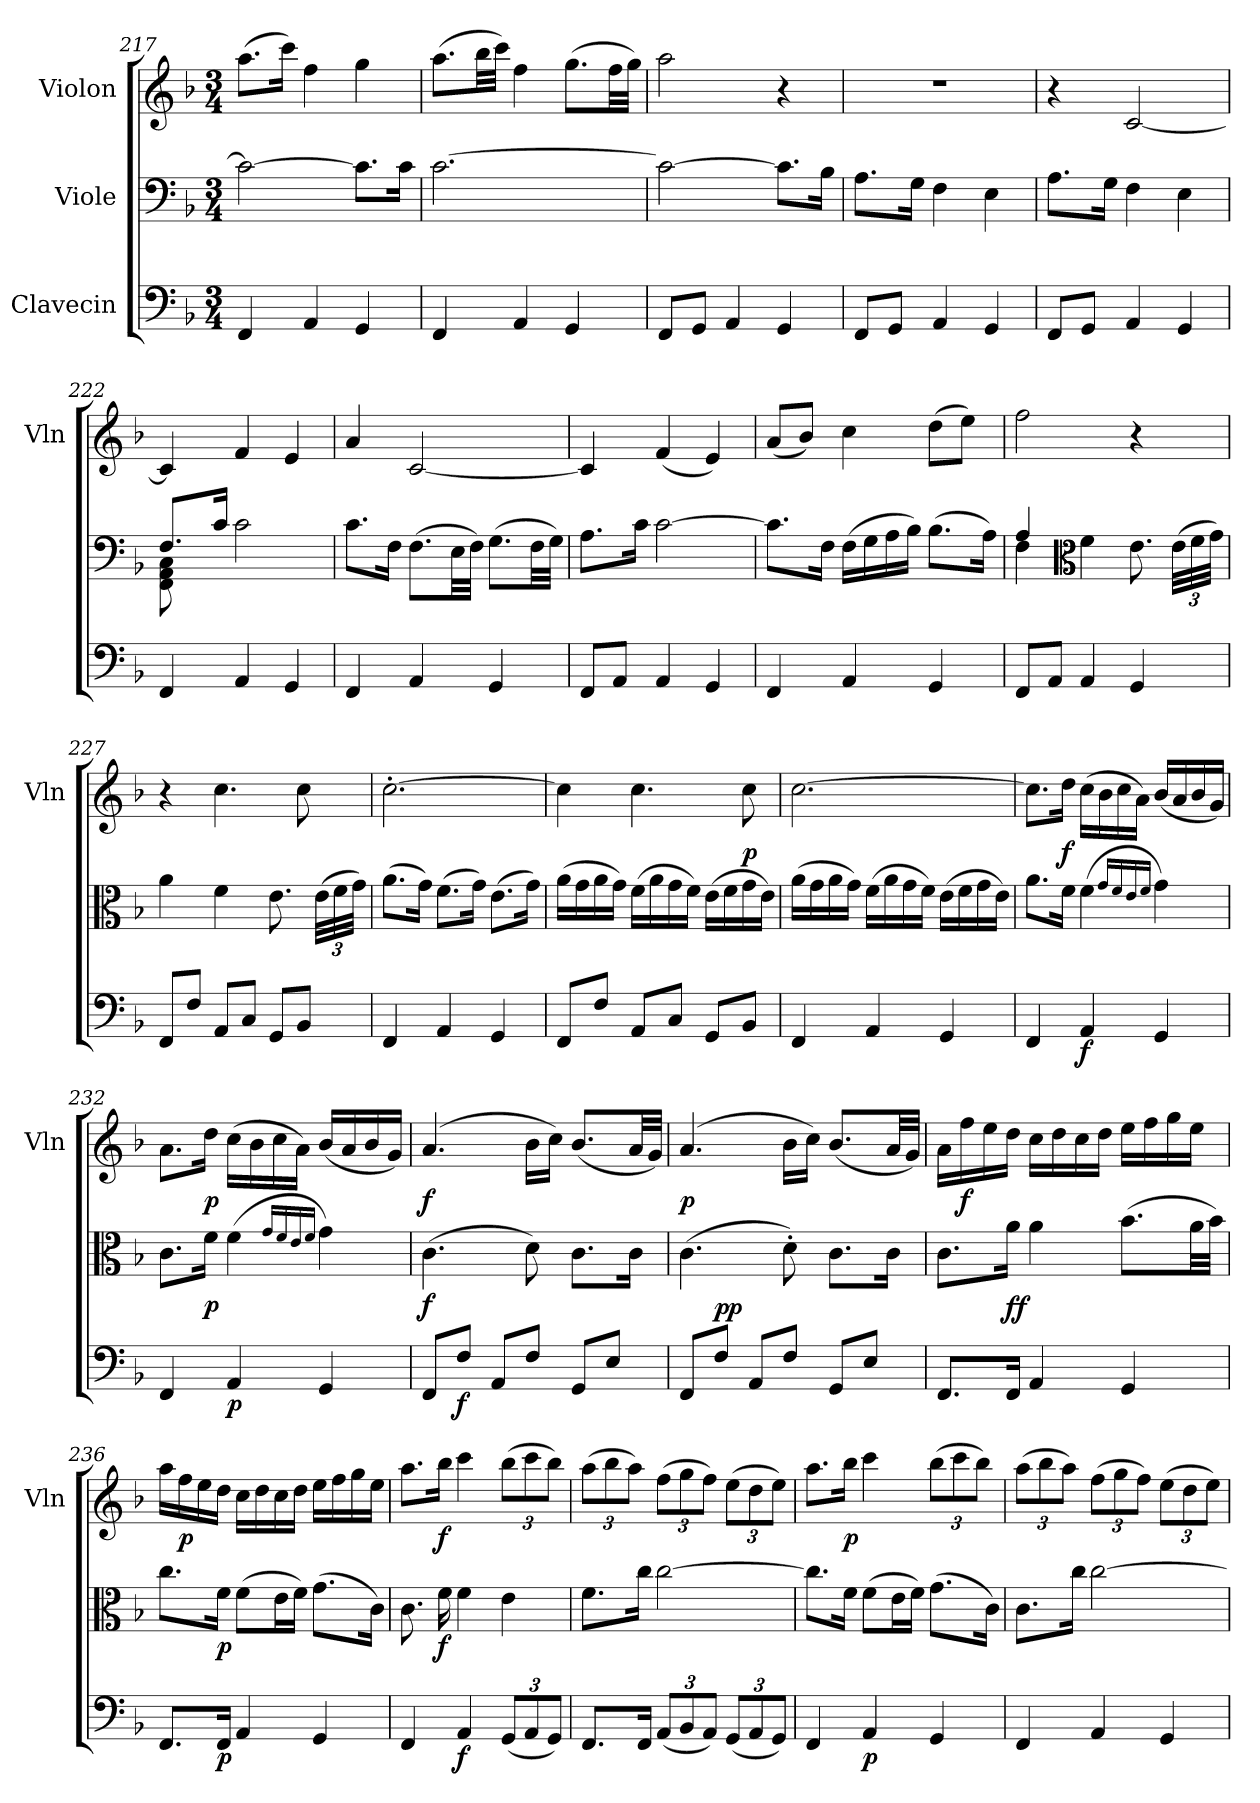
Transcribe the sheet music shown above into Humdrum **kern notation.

**kern	**dynam	**kern	**dynam	**kern	**dynam
*part3	*part3	*part2	*part2	*part1	*part1
*staff3	*staff3	*staff2	*staff2	*staff1	*staff1
*I"Clavecin	*	*I"Viole	*	*I"Violon	*
*	*	*	*	*I'Vln	*
*clefF4	*	*clefF4	*	*clefG2	*
*k[b-]	*	*k[b-]	*	*k[b-]	*
*M3/4	*	*M3/4	*	*M3/4	*
=217	=217	=217	=217	=217	=217
4FF/	.	2c\_	.	(>8.aa\L	.
.	.	.	.	16ccc\Jk)	.
4AA/	.	.	.	4ff\	.
4GG/	.	8.c\L]	.	4gg\	.
.	.	16c\Jk	.	.	.
=218	=218	=218	=218	=218	=218
4FF/	.	[2.c\	.	(>8.aa\L	.
.	.	.	.	32bb-\LL	.
.	.	.	.	32ccc\JJJ)	.
4AA/	.	.	.	4ff\	.
4GG/	.	.	.	(>8.gg\L	.
.	.	.	.	32ff\LL	.
.	.	.	.	32gg\JJJ)	.
=219	=219	=219	=219	=219	=219
8FF/L	.	2c\_	.	2aa\	.
8GG/J	.	.	.	.	.
4AA/	.	.	.	.	.
4GG/	.	8.c\L]	.	4r	.
.	.	16B-\Jk	.	.	.
=220	=220	=220	=220	=220	=220
8FF/L	.	8.A\L	.	2.r	.
8GG/J	.	.	.	.	.
.	.	16G\Jk	.	.	.
4AA/	.	4F\	.	.	.
4GG/	.	4E\	.	.	.
=221	=221	=221	=221	=221	=221
8FF/L	.	8.A\L	.	4r	.
8GG/J	.	.	.	.	.
.	.	16G\Jk	.	.	.
4AA/	.	4F\	.	[2c/	.
4GG/	.	4E\	.	.	.
!!LO:LB:g=z
=222	=222	=222	=222	=222	=222
*	*	*^	*	*	*
4FF/	.	8.F/L	8FF\ 8AA\ 8C\	.	4c/]	.
.	.	.	8ryy	.	.	.
.	.	16c/Jk	.	.	.	.
4AA/	.	2rAAAyy	2c\	.	4f/	.
4GG/	.	.	.	.	4e/	.
*	*	*v	*v	*	*	*
=223	=223	=223	=223	=223	=223
4FF/	.	8.c\L	.	4a/	.
.	.	16F\Jk	.	.	.
4AA/	.	(>8.F\L	.	[2c/	.
.	.	32E\LL	.	.	.
.	.	32F\JJJ)	.	.	.
4GG/	.	(>8.G\L	.	.	.
.	.	32F\LL	.	.	.
.	.	32G\JJJ)	.	.	.
=224	=224	=224	=224	=224	=224
8FF/L	.	8.A\L	.	4c/]	.
8AA/J	.	.	.	.	.
.	.	16c\Jk	.	.	.
4AA/	.	[2c\	.	(<4f/	.
4GG/	.	.	.	4e/)	.
=225	=225	=225	=225	=225	=225
4FF/	.	8.c\L]	.	(<8a/L	.
.	.	.	.	8b-/J)	.
.	.	16F\Jk	.	.	.
4AA/	.	(>16F\LL	.	4cc\	.
.	.	16G\	.	.	.
.	.	16A\	.	.	.
.	.	16B-\JJ)	.	.	.
4GG/	.	(>8.B-\L	.	(>8dd\L	.
.	.	.	.	8ee\J)	.
.	.	16A\Jk)	.	.	.
=226	=226	=226	=226	=226	=226
*	*	*^	*	*	*
8FF/L	.	4A/	4F\	.	2ff\	.
8AA/J	.	.	.	.	.	.
*	*	*clefC3	*	*	*	*
4AA/	.	2rGGyy	4f\	.	.	.
4GG/	.	.	8.e\	.	4r	.
*	*	*	*Xbrackettup	*	*	*
.	.	.	(>48e\LLL	.	.	.
.	.	.	48f\	.	.	.
.	.	.	48g\JJJ)	.	.	.
*	*	*v	*v	*	*	*
!!LO:LB:g=z
=227	=227	=227	=227	=227	=227
8FF/L	.	4a\	.	4r	.
8F/J	.	.	.	.	.
8AA/L	.	4f\	.	4.cc\	.
8C/J	.	.	.	.	.
8GG/L	.	8.e\	.	.	.
8BB-/J	.	.	.	8cc\	.
.	.	(>48e\LLL	.	.	.
.	.	48f\	.	.	.
.	.	48g\JJJ)	.	.	.
=228	=228	=228	=228	=228	=228
4FF/	.	(>8.a\L	.	[2.cc'\	.
.	.	16g\Jk)	.	.	.
4AA/	.	(>8.f\L	.	.	.
.	.	16g\Jk)	.	.	.
4GG/	.	(>8.e\L	.	.	.
.	.	16g\Jk)	.	.	.
=229	=229	=229	=229	=229	=229
8FF/L	.	(>16a\LL	.	4cc\]	.
.	.	16g\	.	.	.
8F/J	.	16a\	.	.	.
.	.	16g\JJ)	.	.	.
8AA/L	.	(>16f\LL	.	4.cc\	.
.	.	16a\	.	.	.
8C/J	.	16g\	.	.	.
.	.	16f\JJ)	.	.	.
8GG/L	.	(>16e\LL	.	.	.
.	.	16f\	.	.	.
!	!	!	!	!	!LO:DY:b
8BB-/J	.	16g\	.	8cc\	p
.	.	16e\JJ)	.	.	.
=230	=230	=230	=230	=230	=230
4FF/	.	(>16a\LL	.	[2.cc\	.
.	.	16g\	.	.	.
.	.	16a\	.	.	.
.	.	16g\JJ)	.	.	.
4AA/	.	(>16f\LL	.	.	.
.	.	16a\	.	.	.
.	.	16g\	.	.	.
.	.	16f\JJ)	.	.	.
4GG/	.	(>16e\LL	.	.	.
.	.	16f\	.	.	.
.	.	16g\	.	.	.
.	.	16e\JJ)	.	.	.
!!LO:LB:g=z
=231	=231	=231	=231	=231	=231
4FF/	.	8.a\L	.	8.cc\L]	.
!	!	!	!	!	!LO:DY:b
.	.	16f\Jk	.	16dd\Jk	f
!	!LO:DY:b	!	!	!	!
4AA/	f	(>4f\	.	(>16cc\LL	.
.	.	.	.	16b-\	.
.	.	.	.	16cc\	.
.	.	.	.	16a\JJ)	.
.	.	16qg/LL	.	.	.
.	.	16qf/	.	.	.
.	.	16qe/	.	.	.
.	.	16qf/JJ	.	.	.
4GG/	.	4g\)	.	(<16b-/LL	.
.	.	.	.	16a/	.
.	.	.	.	16b-/	.
.	.	.	.	16g/JJ)	.
=232	=232	=232	=232	=232	=232
4FF/	.	8.c\L	.	8.a\L	.
!	!	!	!LO:DY:b	!	!LO:DY:b
.	.	16f\Jk	p	16dd\Jk	p
!	!LO:DY:b	!	!	!	!
4AA/	p	(>4f\	.	(>16cc\LL	.
.	.	.	.	16b-\	.
.	.	.	.	16cc\	.
.	.	.	.	16a\JJ)	.
.	.	16qg/LL	.	.	.
.	.	16qf/	.	.	.
.	.	16qe/	.	.	.
.	.	16qf/JJ	.	.	.
4GG/	.	4g\)	.	(<16b-/LL	.
.	.	.	.	16a/	.
.	.	.	.	16b-/	.
.	.	.	.	16g/JJ)	.
=233	=233	=233	=233	=233	=233
!	!	!	!LO:DY:b	!	!LO:DY:b
8FF/L	.	(>4.c\	f	(>4.a/	f
!	!LO:DY:b	!	!	!	!
8F/J	f	.	.	.	.
8AA/L	.	.	.	.	.
8F/J	.	8d\)	.	16b-\LL	.
.	.	.	.	16cc\JJ)	.
8GG/L	.	8.c\L	.	(<8.b-/L	.
8E/J	.	.	.	.	.
.	.	16c\Jk	.	32a/LL	.
.	.	.	.	32g/JJJ)	.
=234	=234	=234	=234	=234	=234
!	!	!	!	!	!LO:DY:b
8FF/L	.	(>4.c\	.	(>4.a/	p
!	!LO:DY:b	!	!	!	!
!	!LO:DY:n=1:a	!	!	!	!
8F/J	p p	.	.	.	.
8AA/L	.	.	.	.	.
8F/J	.	8d'\)	.	16b-\LL	.
.	.	.	.	16cc\JJ)	.
8GG/L	.	8.c\L	.	(<8.b-/L	.
8E/J	.	.	.	.	.
.	.	16c\Jk	.	32a/LL	.
.	.	.	.	32g/JJJ)	.
!!LO:PB:g=z
=235	=235	=235	=235	=235	=235
8.FF/L	.	8.c\L	.	16a\LL	.
!	!	!	!	!	!LO:DY:b
.	.	.	.	16ff\	f
.	.	.	.	16ee\	.
!	!LO:DY:a	!	!	!	!
!	!LO:DY:n=1:b	!	!	!	!
16FF/Jk	f f	16a\Jk	.	16dd\JJ	.
4AA/	.	4a\	.	16cc\LL	.
.	.	.	.	16dd\	.
.	.	.	.	16cc\	.
.	.	.	.	16dd\JJ	.
4GG/	.	(>8.b-\L	.	16ee\LL	.
.	.	.	.	16ff\	.
.	.	.	.	16gg\	.
.	.	32a\LL	.	16ee\JJ	.
.	.	32b-\JJJ)	.	.	.
=236	=236	=236	=236	=236	=236
8.FF/L	.	8.cc\L	.	16aa\LL	.
!	!	!	!	!	!LO:DY:b
.	.	.	.	16ff\	p
.	.	.	.	16ee\	.
!	!LO:DY:b	!	!LO:DY:b	!	!
16FF/Jk	p	16f\Jk	p	16dd\JJ	.
4AA/	.	(>8f\L	.	16cc\LL	.
.	.	.	.	16dd\	.
.	.	16e\L	.	16cc\	.
.	.	16f\JJ)	.	16dd\JJ	.
4GG/	.	(>8.g\L	.	16ee\LL	.
.	.	.	.	16ff\	.
.	.	.	.	16gg\	.
.	.	16c\Jk)	.	16ee\JJ	.
=237	=237	=237	=237	=237	=237
4FF/	.	8.c\	.	8.aa\L	.
!	!	!	!LO:DY:b	!	!LO:DY:b
.	.	16f\	f	16bb-\Jk	f
!	!LO:DY:b	!	!	!	!
4AA/	f	4f\	.	4ccc\	.
*Xbrackettup	*	*	*	*Xbrackettup	*
(<12GG/L	.	4e\	.	(>12bb-\L	.
12AA/	.	.	.	12ccc\	.
12GG/J)	.	.	.	12bb-\J)	.
=238	=238	=238	=238	=238	=238
8.FF/L	.	8.f\L	.	(>12aa\L	.
.	.	.	.	12bb-\	.
.	.	.	.	12aa\J)	.
16FF/Jk	.	16cc\Jk	.	.	.
(<12AA/L	.	[2cc\	.	(>12ff\L	.
12BB-/	.	.	.	12gg\	.
12AA/J)	.	.	.	12ff\J)	.
(<12GG/L	.	.	.	(>12ee\L	.
12AA/	.	.	.	12dd\	.
12GG/J)	.	.	.	12ee\J)	.
!!LO:LB:g=z
=239	=239	=239	=239	=239	=239
4FF/	.	8.cc\L]	.	8.aa\L	.
!	!	!	!	!	!LO:DY:b
.	.	16f\Jk	.	16bb-\Jk	p
!	!LO:DY:b	!	!	!	!
4AA/	p	(>8f\L	.	4ccc\	.
.	.	16e\L	.	.	.
.	.	16f\JJ)	.	.	.
4GG/	.	(>8.g\L	.	(>12bb-\L	.
.	.	.	.	12ccc\	.
.	.	.	.	12bb-\J)	.
.	.	16c\Jk)	.	.	.
=240	=240	=240	=240	=240	=240
4FF/	.	8.c\L	.	(>12aa\L	.
.	.	.	.	12bb-\	.
.	.	.	.	12aa\J)	.
.	.	16cc\Jk	.	.	.
4AA/	.	[2cc\	.	(>12ff\L	.
.	.	.	.	12gg\	.
.	.	.	.	12ff\J)	.
4GG/	.	.	.	(>12ee\L	.
.	.	.	.	12dd\	.
.	.	.	.	12ee\J)	.
=	=	=	=	=	=
*-	*-	*-	*-	*-	*-
